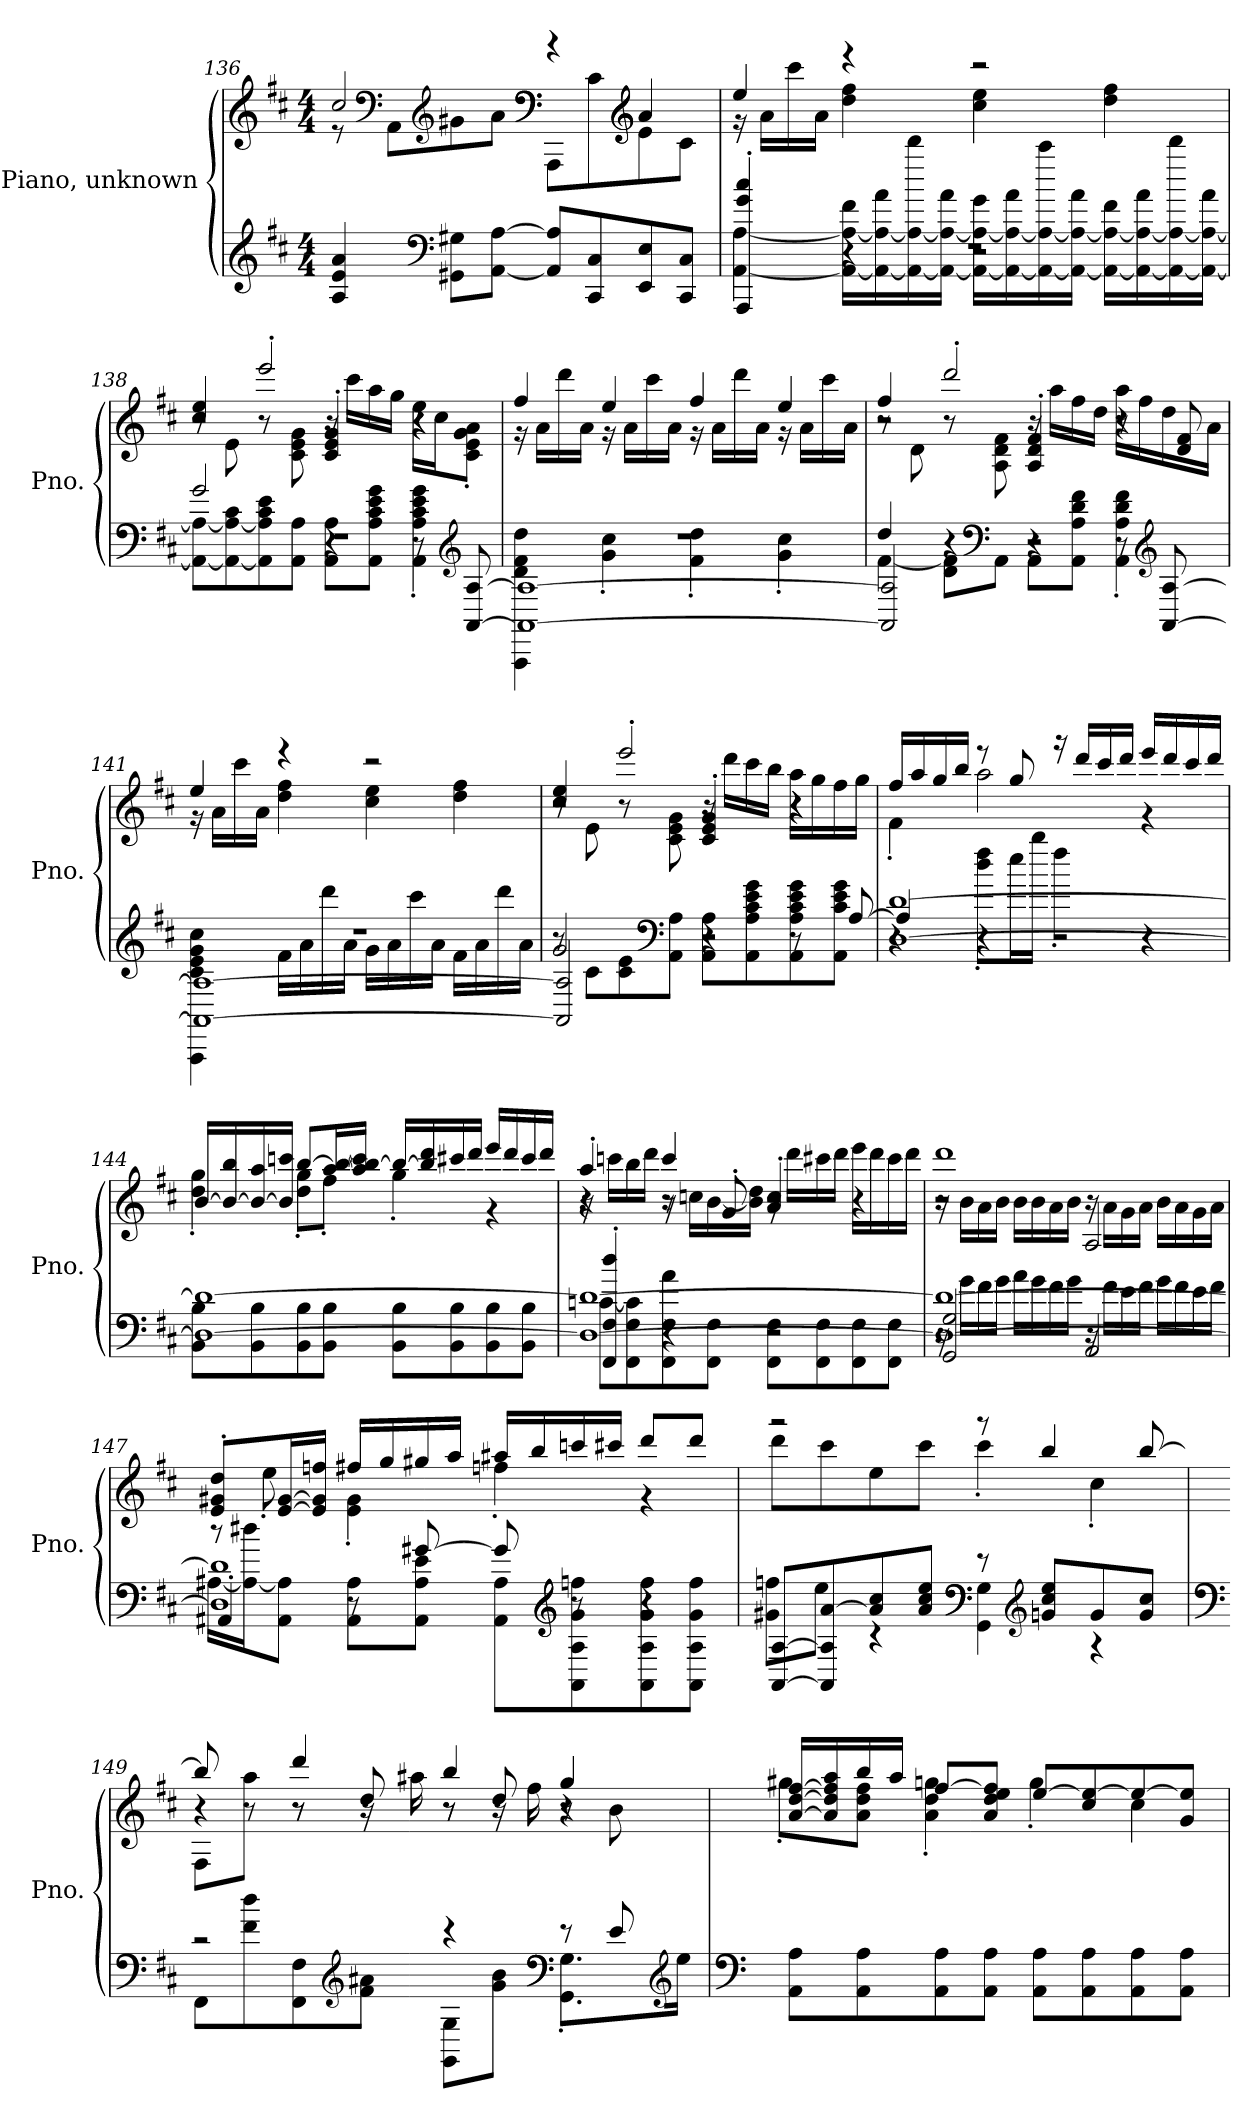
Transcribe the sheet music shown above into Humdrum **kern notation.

**kern	**kern
*part1	*part1
*staff2	*staff1
*I"Piano, unknown	*
*I'Pno.	*
*clefG2	*clefG2
*k[f#c#]	*k[f#c#]
*M4/4	*M4/4
=136	=136
*	*^
4A/ 4e/ 4a/	2cc#/	8r
*	*clefF4	*
.	.	8AA\L
*clefF4	*clefG2	*
8GG#X\ 8G#X\L	.	8g#X\
[8AA\ [8A\J	.	8a\J
*	*clefF4	*
8AA/] 8A/]L	4r	8AAA\L
8CC#/ 8C#/	.	8c#\
*	*clefG2	*
8EE/ 8E/	4a/	8e\
8CC#/ 8C#/J	.	8c#\J
!!LO:LB:g=z	!!
=137	=137	=137
*^	*	*
*	*^	*	*
1r	[4AA\ [4A\	4AAA/' 4g/' 4cc#/'	4ee/	16r
.	.	.	.	16a\LL
.	.	.	.	16ccc#\
.	.	.	.	16a\JJ
.	16AA\_ 16A\_ 16f#\LL	4r	4r	4dd\ 4ff#\
.	16AA\_ 16A\_ 16a\	.	.	.
.	16AA\_ 16A\_ 16ddd\	.	.	.
.	16AA\_ 16A\_ 16a\JJ	.	.	.
.	16AA\_ 16A\_ 16g\LL	2r	2r	4cc#\ 4ee\
.	16AA\_ 16A\_ 16a\	.	.	.
.	16AA\_ 16A\_ 16ccc#\	.	.	.
.	16AA\_ 16A\_ 16a\JJ	.	.	.
.	16AA\_ 16A\_ 16f#\LL	.	.	4dd\ 4ff#\
.	16AA\_ 16A\_ 16a\	.	.	.
.	16AA\_ 16A\_ 16ddd\	.	.	.
.	16AA\_ 16A\_ 16a\JJ	.	.	.
=138	=138	=138	=138	=138
*	*	*	*	*^
1r	8AA\_ 8A\_L	2g/	4cc#/ 4ee/	8r	2r
.	8AA\_ 8A\_ 8c#\	.	.	8e\	.
.	8AA\] 8A\] 8c#\ 8e\	.	2eee'/	8r	.
.	8AA\ 8A\J	.	.	8c#\ 8e\ 8g\	.
.	8AA\ 8A\L	4r	.	16r	4c#/' 4e/' 4g/'
.	.	.	.	16ccc#\LL	.
.	8AA\ 8A\ 8c#\ 8e\ 8g\J	.	.	16aa\	.
.	.	.	.	16gg\JJ	.
.	4AA\' 4A\' 4c#\' 4e\' 4g\'	8r	4r	16ee\LL	4r
.	.	.	.	16cc#\J	.
*clefG2	*	*	*	*	*
.	.	[8AA/ [8A/	.	8c#\' 8e\' 8g\' 8a\'J	.
*	*	*	*	*v	*v
!!LO:LB:g=z
=139	=139	=139	=139	=139
1r	4AAA\ 4d\ 4f#\ 4dd\	1AA_ 1A_	4ff#/	16r
.	.	.	.	16a\LL
.	.	.	.	16ddd\
.	.	.	.	16a\JJ
.	4g\' 4cc#\'	.	4ee/	16r
.	.	.	.	16a\LL
.	.	.	.	16ccc#\
.	.	.	.	16a\JJ
.	4f#\' 4dd\'	.	4ff#/	16r
.	.	.	.	16a\LL
.	.	.	.	16ddd\
.	.	.	.	16a\JJ
.	4g\' 4cc#\'	.	4ee/	16r
.	.	.	.	16a\LL
.	.	.	.	16ccc#\
.	.	.	.	16a\JJ
=140	=140	=140	=140	=140
*	*	*	*	*^
4dd/	[4f#\	2AA/] 2A/]	4ff#/	8r	2r
.	.	.	.	8d\	.
4r	8d\ 8f#\]L	.	2ddd'/	8r	.
*clefF4	*	*	*	*	*
.	8AA\J	.	.	8A\ 8d\ 8f#\	.
2r	8AA\L	4r	.	16r	4A/' 4d/' 4f#/'
.	.	.	.	16aa\LL	.
.	8AA\ 8A\ 8d\ 8f#\J	.	.	16ff#\	.
.	.	.	.	16dd\JJ	.
.	4AA\' 4A\' 4d\' 4f#\'	8r	4r	16aa\LL	8r
.	.	.	.	16ff#\	.
*clefG2	*	*	*	*	*
.	.	[8AA/ [8A/	.	16dd\	8d/ 8f#/
.	.	.	.	16a\JJ	.
*	*	*	*	*v	*v
!!LO:LB:g=z
=141	=141	=141	=141	=141
1r	4AAA\ 4c#\ 4e\ 4g\ 4cc#\	1AA_ 1A_	4ee/	16r
.	.	.	.	16a\LL
.	.	.	.	16ccc#\
.	.	.	.	16a\JJ
.	16f#\LL	.	4r	4dd\ 4ff#\
.	16a\	.	.	.
.	16ddd\	.	.	.
.	16a\JJ	.	.	.
.	16g\LL	.	2r	4cc#\ 4ee\
.	16a\	.	.	.
.	16ccc#\	.	.	.
.	16a\JJ	.	.	.
.	16f#\LL	.	.	4dd\ 4ff#\
.	16a\	.	.	.
.	16ddd\	.	.	.
.	16a\JJ	.	.	.
=142	=142	=142	=142	=142
*	*	*	*	*^
2g/	8r	2AA/] 2A/]	4cc#/ 4ee/	8r	2r
.	8c#\L	.	.	8e\	.
.	8c#\ 8e\	.	2eee'/	8r	.
*clefF4	*	*	*	*	*
.	8AA\ 8A\J	.	.	8c#\ 8e\ 8g\	.
2r	8AA\ 8A\L	4r	.	16r	4c#/' 4e/' 4g/'
.	.	.	.	16ddd\LL	.
.	8AA\ 8A\ 8c#\ 8e\ 8g\	.	.	16ccc#\	.
.	.	.	.	16bb\JJ	.
.	8AA\ 8A\ 8c#\ 8e\ 8g\	8r	4r	16aa\LL	4r
.	.	.	.	16gg\	.
.	8AA\ 8c#\ 8e\ 8g\J	[8A/	.	16ff#\	.
.	.	.	.	16gg\JJ	.
*	*	*	*	*v	*v
!!LO:LB:g=z
=143	=143	=143	=143	=143
[1D [1d	4r	4A/]	16ff#/LL	4f#'\
.	.	.	16aa/	.
.	.	.	16gg/	.
.	.	.	16bb/JJ	.
.	8dd\' 8ff#\'L	4r	8r	2aa\
.	16ee\L	.	8gg/	.
.	16bb\JJ	.	.	.
.	4ff#'\	2r	16r	.
.	.	.	16ddd/LL	.
.	.	.	16ccc#/	.
.	.	.	16ddd/JJ	.
.	4r	.	16eee/LL	4r
.	.	.	16ddd/	.
.	.	.	16ccc#/	.
.	.	.	16ddd/JJ	.
*	*v	*v	*	*
=144	=144	=144	=144
1D_ 1d_	8BB\ 8B\L	[16b/LL	4dd\' 4gg\'
.	.	16b/_ 16bb/	.
.	8BB\ 8B\	16b/_ 16aa/	.
.	.	16b/] 16cccn/JJ	.
.	8BB\ 8B\	[8bb/L	8dd\' 8gg\'L
.	8BB\ 8B\J	[16aa/ 16bb/_L	8ff#'\J
.	.	16aa/] 16bb/_ 16ccc/JJ	.
.	8BB\ 8B\L	16bb/LL_	4gg'\
.	.	16bb/] 16ddd/	.
.	8BB\ 8B\	16ccc#X/	.
.	.	16ddd/JJ	.
.	8BB\ 8B\	16eee/LL	4r
.	.	16ddd/	.
.	8BB\ 8B\J	16ccc#/	.
.	.	16ddd/JJ	.
!!LO:PB:g=z
=145	=145	=145	=145
*	*^	*	*^
1D_ 1d_	[8cn\L	4FF#/' 4F#/' 4dd/'	4aa'/	16r	4r
.	.	.	.	16cccn\LL	.
.	8FF#\ 8F#\ 8c\]	.	.	16bb\	.
.	.	.	.	16ddd\JJ	.
.	8FF#\ 8F#\ 8a\	4r	4ccc/	16r	8r
.	.	.	.	16ccn\LL	.
.	8FF#\ 8F#\J	.	.	[16b\	8g'/
.	.	.	.	16b\] 16dd\JJ	.
.	8FF#\ 8F#\L	2r	2r	16r	4a/' 4cc/'
.	.	.	.	16ddd\LL	.
.	8FF#\ 8F#\	.	.	16ccc#X\	.
.	.	.	.	16ddd\JJ	.
.	8FF#\ 8F#\	.	.	16eee\LL	4r
.	.	.	.	16ddd\	.
.	8FF#\ 8F#\J	.	.	16ccc#\	.
.	.	.	.	16ddd\JJ	.
!!LO:LB:g=z	!!	!!
=146	=146	=146	=146	=146	=146
1D_ 1d_	16r	2GG/ 2G/	1ddd	16r	2r
.	16g\LL	.	.	16b\LL	.
.	16f#\	.	.	16a\	.
.	16g\JJ	.	.	16b\JJ	.
.	16a\LL	.	.	16b\LL	.
.	16g\	.	.	16b\	.
.	16f#\	.	.	16a\	.
.	16g\JJ	.	.	16b\JJ	.
.	16r	2AA/	.	16r	2A/
.	16f#\LL	.	.	16a\LL	.
.	16e\	.	.	16g\	.
.	16f#\JJ	.	.	16a\JJ	.
.	16g\LL	.	.	16b\LL	.
.	16f#\	.	.	16a\	.
.	16e\	.	.	16g\	.
.	16f#\JJ	.	.	16a\JJ	.
*	*	*	*	*v	*v
!!LO:LB:g=z
=147	=147	=147	=147	=147
1D] 1d]	[16A#X\LL	4AA#X'/	8e/' 8g#X/' 8dd/'L	8r
.	16A#\_ 16dd#X\J	.	.	.
.	8AA#\ 8A#\]J	.	[16e/ [16g#/L	8ee'\
.	.	.	16e/] 16g#/] 16ffn/JJ	.
.	8AA#\ 8A#\L	8r	16ff#X/LL	4e\' 4g#\'
.	.	.	16gg/	.
.	8AA#\ 8A#\ 8e\J	[8g#X/	16gg#X/	.
.	.	.	16aa/JJ	.
.	8AA#\ 8A#\L	8g#/]	16aa#X/LL	4ffn'\
.	.	.	16bb/	.
*clefG2	*	*	*	*
.	8AA#\ 8A#\ 8g#\ 8ffn\	8r	16cccn/	.
.	.	.	16ccc#X/JJ	.
.	8AA#\ 8A#\ 8g#\ 8ff\	4r	8ddd/L	4r
.	8AA#\ 8A#\ 8g#\ 8ff\J	.	8ddd/J	.
*	*v	*v	*	*
=148	=148	=148	=148
[8AA/ [8A/L	8g#X\ 8ffn\L	2r	8ddd\L
8AA/] 8A/] [8a/	8ee\J	.	8ccc#\
8a/] 8cc#/	4r	.	8ee\
8a/ 8cc#/ 8ee/J	.	.	8ccc#\J
*clefF4	*	*	*
8r	4GG\ 4G\	8r	4ccc#'\
*clefG2	*	*	*
8gn/ 8cc#/ 8ee/L	.	4bb/	.
8g/	4r	.	4cc#'\
8g/ 8cc#/J	.	[8bb/	.
*	*	*v	*v
!!LO:LB:g=z
=149	=149	=149
*clefF4	*	*
*	*	*^
*	*	*	*^
2r	8FF#\L	8bb/]	8F#\L	4r
.	8f#\ 8dd\	8r	8aa\J	.
.	8FF#\ 8F#\	4ddd/	8r	8r
*clefG2	*	*	*	*
.	8f#\ 8a#X\J	.	16r	8dd/
.	.	.	16aa#X\	.
4r	8GG\ 8G\L	4bb/	8r	8r
.	8g\ 8b\J	.	16r	8dd/
.	.	.	16ff#\	.
*clefF4	*	*	*	*
8r	8.GG\' 8.G\'L	4gg/	8r	4r
8e/	.	.	8b\	.
*clefG2	*	*	*	*
.	16ee\Jk	.	.	.
*v	*v	*	*	*
*	*v	*v	*v
=150	=150
*clefF4	*
*	*^
8AA\ 8A\L	[16a/ [16dd/ [16ff#/LL	8gg#X'\L
.	16a/] 16dd/] 16ff#/] 16aa/	.
8AA\ 8A\	16bb/	8a\ 8dd\ 8ff#\J
.	16aa/JJ	.
8AA\ 8A\	[8ff#/L	4a\' 4dd\' 4ggn\'
8AA\ 8A\J	8a/ 8dd/ 8ee/ 8ff#/]J	.
8AA\ 8A\L	[8ee/L	4gg'\
8AA\ 8A\	8cc#/ 8ee/_	.
8AA\ 8A\	8ee/_	4cc#\
8AA\ 8A\J	8g/ 8ee/]J	.
*	*v	*v
=	=
*-	*-
